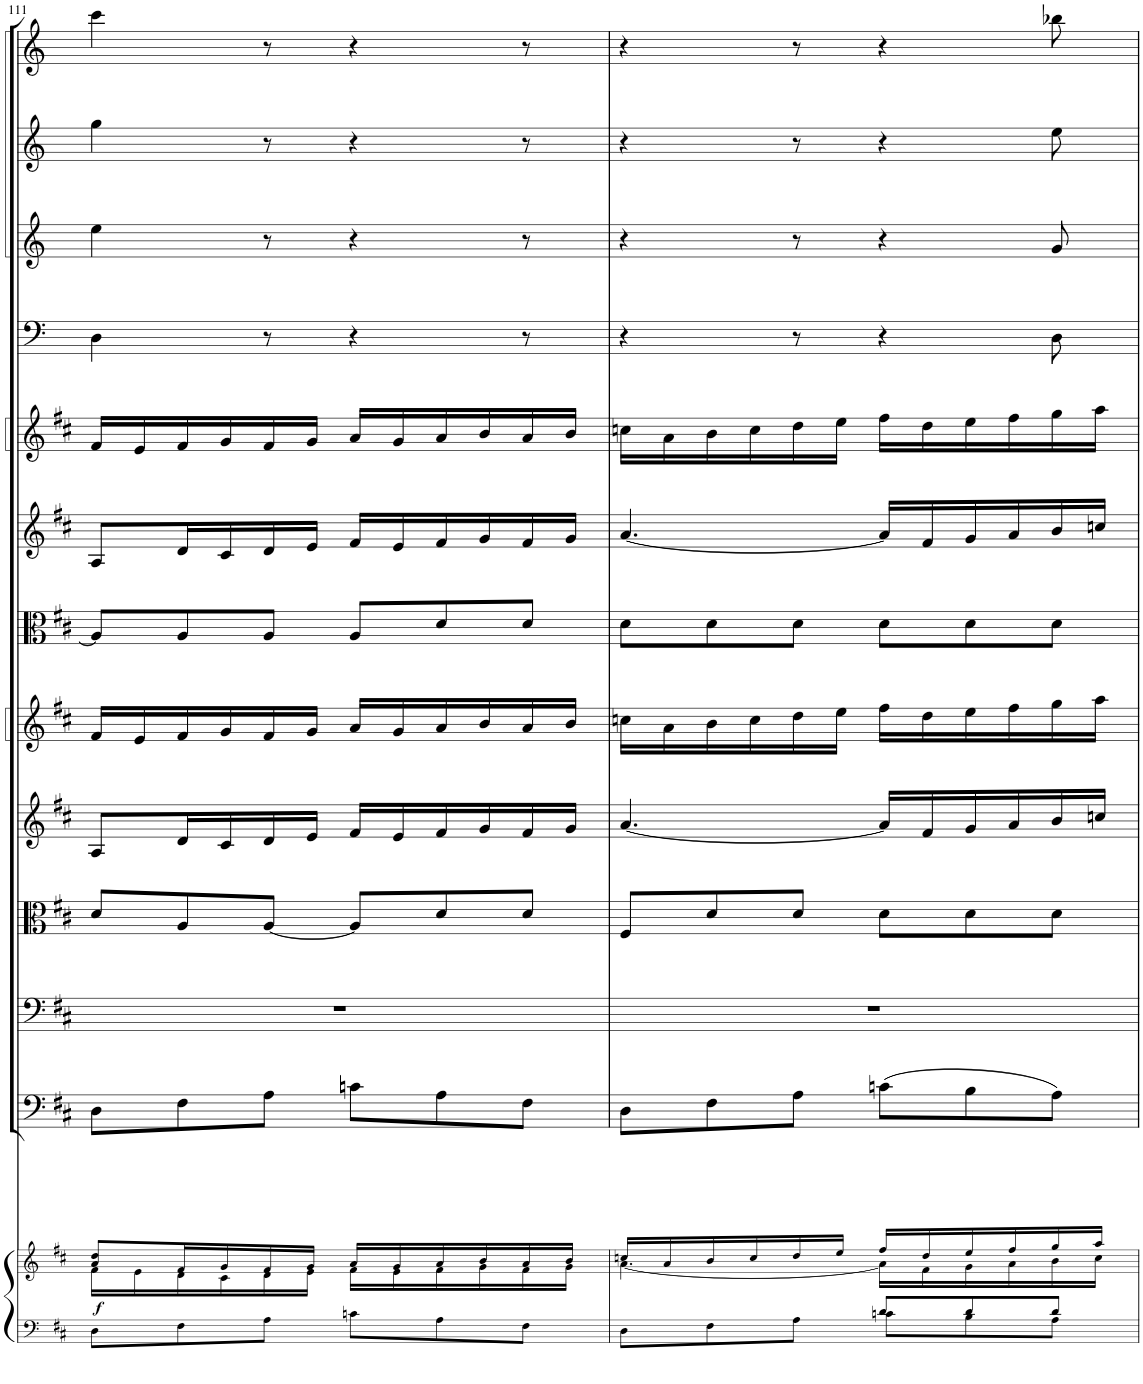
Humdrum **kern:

**kern	**kern	**dynam	**kern	**kern	**kern	**kern	**kern	**kern	**kern	**kern	**kern	**kern	**kern	**kern
*part13	*part13	*part13	*part12	*part11	*part10	*part9	*part8	*part7	*part6	*part5	*part4	*part3	*part2	*part1
*staff14	*staff13	*staff13/14	*staff12	*staff11	*staff10	*staff9	*staff8	*staff7	*staff6	*staff5	*staff4	*staff3	*staff2	*staff1
*I"Piano reduction	*	*	*I"Continuo	*I"Soprano, Alto, Tenore, Basso in unisono	*I"Viola	*I"Violino II	*I"Violino I	*I"Taille	*I"Oboe d'amore II	*I"Oboe d'amore I	*I"Timpani	*I"Tromba III (D)	*I"Tromba II (D)	*I"Tromba I (D)
*I'Pno	*	*	*	*	*	*	*	*	*I'Ob	*I'Ob	*I'Timp	*	*	*
!!LO:PB:g=z
*clefF4	*clefG2	*	*clefF4	*clefF4	*clefC3	*clefG2	*clefG2	*clefC3	*clefG2	*clefG2	*clefF4	*clefG2	*clefG2	*clefG2
*	*	*	*	*	*	*	*	*Trd4c7	*	*	*	*Trd-1c-2	*Trd-1c-2	*Trd-1c-2
*k[f#c#]	*k[f#c#]	*	*k[f#c#]	*k[f#c#]	*k[f#c#]	*k[f#c#]	*k[f#c#]	*k[f#c#]	*k[f#c#]	*k[f#c#]	*k[]	*k[]	*k[]	*k[]
*M6/8	*M6/8	*	*M6/8	*M6/8	*M6/8	*M6/8	*M6/8	*M6/8	*M6/8	*M6/8	*M6/8	*M6/8	*M6/8	*M6/8
=111	=111	=111	=111	=111	=111	=111	=111	=111	=111	=111	=111	=111	=111	=111
*	*^	*	*	*	*	*	*	*	*	*	*	*	*	*
!	!	!	!LO:DY:b	!	!	!	!	!	!	!	!	!	!	!	!
8D\L	8a/ 8dd/L	16f#\LL	f	8D\L	2.r	8d/L	8A/L	16f#/LL	8A/L]	8A/L	16f#/LL	4D\	4ee\	4gg\	4ccc\
.	.	16e\	.	.	.	.	.	16e/	.	.	16e/	.	.	.	.
8F#\	16f#/L	16d\	.	8F#\	.	8A/	16d/L	16f#/	8A/	16d/L	16f#/	.	.	.	.
.	16g/	16c#\	.	.	.	.	16c#/	16g/	.	16c#/	16g/	.	.	.	.
8A\J	16f#/	16d\	.	8A\J	.	[8A/J	16d/	16f#/	8A/J	16d/	16f#/	8r	8r	8r	8r
.	16g/JJ	16e\JJ	.	.	.	.	16e/JJ	16g/JJ	.	16e/JJ	16g/JJ	.	.	.	.
8cn\L	16a/LL	16f#\LL	.	8cn\L	.	8A/L]	16f#/LL	16a/LL	8A/L	16f#/LL	16a/LL	4r	4r	4r	4r
.	16g/	16e\	.	.	.	.	16e/	16g/	.	16e/	16g/	.	.	.	.
8A\	16a/	16f#\	.	8A\	.	8d/	16f#/	16a/	8d/	16f#/	16a/	.	.	.	.
.	16b/	16g\	.	.	.	.	16g/	16b/	.	16g/	16b/	.	.	.	.
8F#\J	16a/	16f#\	.	8F#\J	.	8d/J	16f#/	16a/	8d/J	16f#/	16a/	8r	8r	8r	8r
.	16b/JJ	16g\JJ	.	.	.	.	16g/JJ	16b/JJ	.	16g/JJ	16b/JJ	.	.	.	.
=112	=112	=112	=112	=112	=112	=112	=112	=112	=112	=112	=112	=112	=112	=112	=112
*^	*	*	*	*	*	*	*	*	*	*	*	*	*	*	*
4.ryy	8D\L	16ccn/LL	[4.a\	.	8D\L	2.r	8F#/L	[4.a/	16ccn\LL	8d\L	[4.a/	16ccn\LL	4r	4r	4r	4r
.	.	16a/	.	.	.	.	.	.	16a\	.	.	16a\	.	.	.	.
.	8F#\	16b/	.	.	8F#\	.	8d/	.	16b\	8d\	.	16b\	.	.	.	.
.	.	16cc/	.	.	.	.	.	.	16cc\	.	.	16cc\	.	.	.	.
.	8A\J	16dd/	.	.	8A\J	.	8d/J	.	16dd\	8d\J	.	16dd\	8r	8r	8r	8r
.	.	16ee/JJ	.	.	.	.	.	.	16ee\JJ	.	.	16ee\JJ	.	.	.	.
8d/L	8cn\L	16ff#/LL	16a\LL]	.	(8cn\L	.	8d\L	16a/LL]	16ff#\LL	8d\L	16a/LL]	16ff#\LL	4r	4r	4r	4r
.	.	16dd/	16f#\	.	.	.	.	16f#/	16dd\	.	16f#/	16dd\	.	.	.	.
8d/	8B\	16ee/	16g\	.	8B\	.	8d\	16g/	16ee\	8d\	16g/	16ee\	.	.	.	.
.	.	16ff#/	16a\	.	.	.	.	16a/	16ff#\	.	16a/	16ff#\	.	.	.	.
8d/J	8A\J	16gg/	16b\	.	8A\J)	.	8d\J	16b/	16gg\	8d\J	16b/	16gg\	8D\	8g/	8ee\	8bb-X\
.	.	16aa/JJ	16cc\JJ	.	.	.	.	16ccn/JJ	16aa\JJ	.	16ccn/JJ	16aa\JJ	.	.	.	.
*v	*v	*	*	*	*	*	*	*	*	*	*	*	*	*	*	*
*	*v	*v	*	*	*	*	*	*	*	*	*	*	*	*	*
=	=	=	=	=	=	=	=	=	=	=	=	=	=	=
*-	*-	*-	*-	*-	*-	*-	*-	*-	*-	*-	*-	*-	*-	*-
